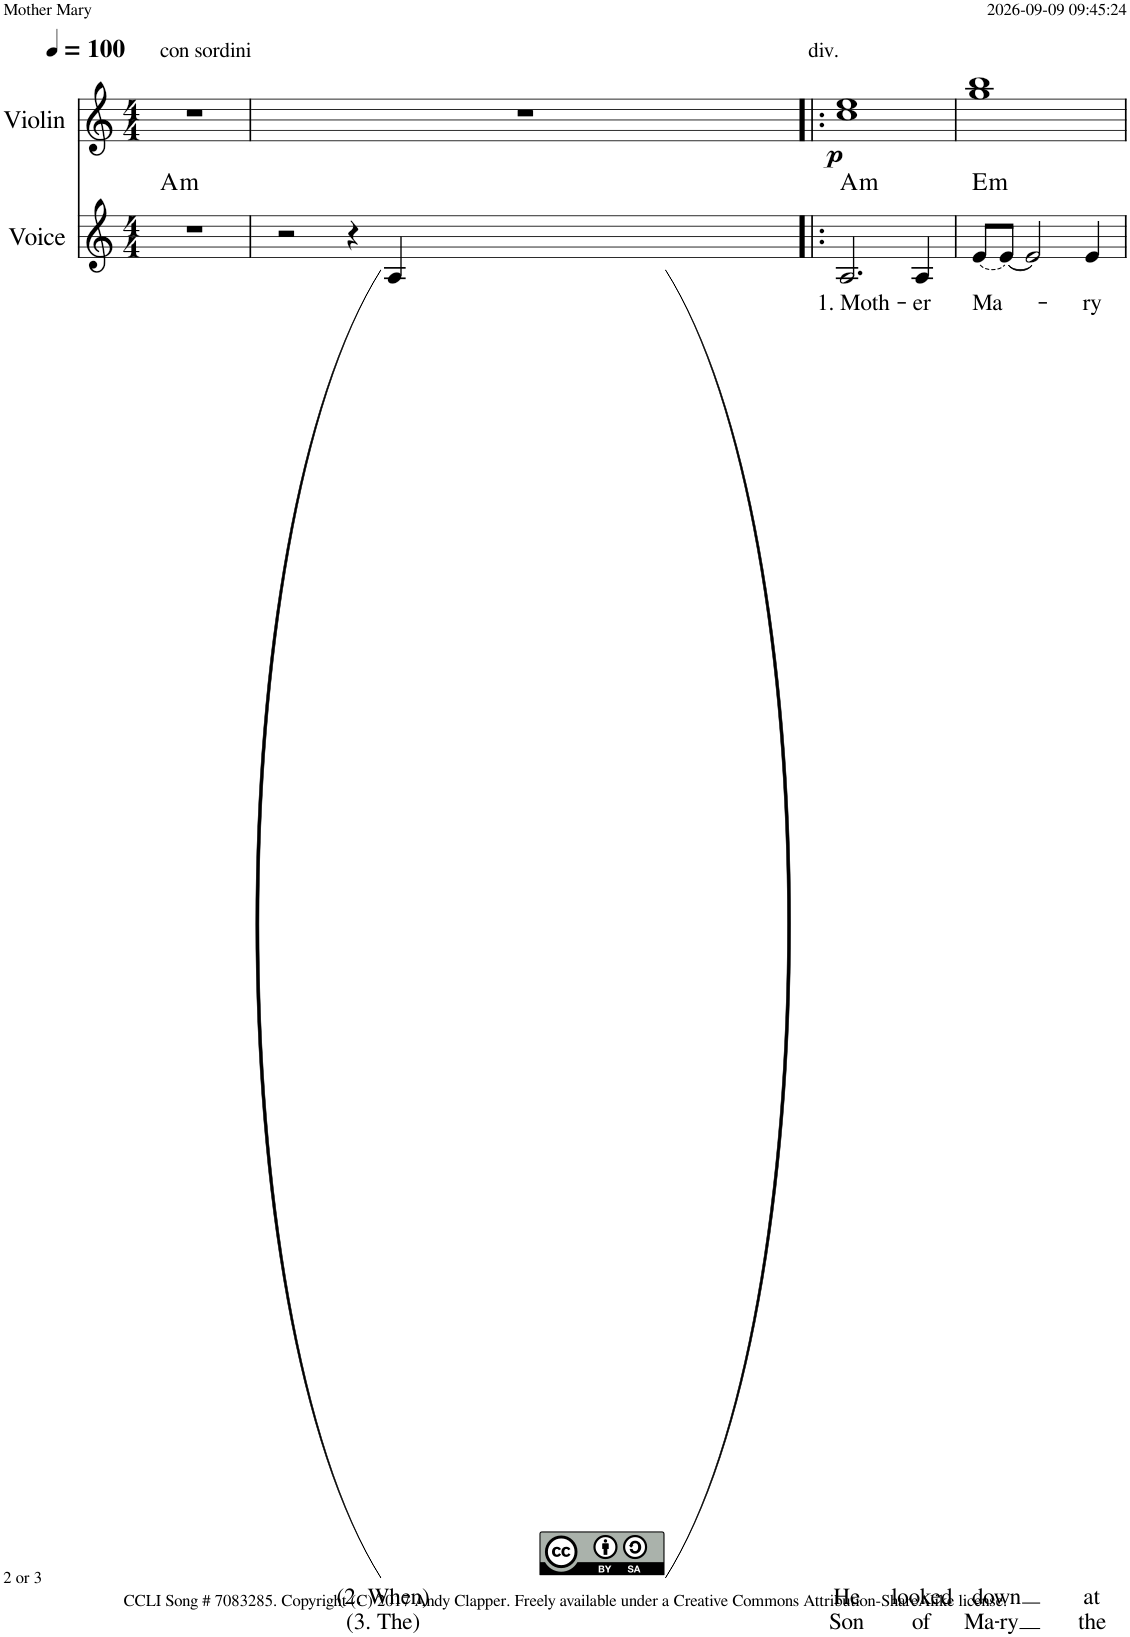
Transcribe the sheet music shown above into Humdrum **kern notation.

**kern	**text	**text	**text	**harte	**kern	**dynam
*part2	*part2	*part2	*part2	*part2	*part1	*part1
*staff2	*staff2	*staff2	*staff2	*	*staff1	*staff1
*I"Voice	*	*	*	*	*I"Violin	*
*I'Vo.	*	*	*	*	*I'Vln.	*
*clefG2	*	*	*	*	*clefG2	*
*k[]	*	*	*	*	*k[]	*
*M4/4	*	*	*	*	*M4/4	*
*MM100	*	*	*	*	*MM100	*
=1	=1	=1	=1	=1	=1	=1
!	!	!	!	!LO:H:kt=m	!LO:TX:a:t=con sordini	!
1r	.	.	.	A:min	1r	.
=2	=2	=2	=2	=2	=2	=2
2r	.	.	.	.	1r	.
4r	.	.	.	.	.	.
!	!	!LO:LY:b	!LO:LY:b	!	!	!
4A/	.	(2. When)	(3. The)	.	.	.
=3!|:	=3!|:	=3!|:	=3!|:	=3!|:	=3!|:	=3!|:
!	!	!	!	!	!LO:TX:a:t=div.	!
!	!LO:LY:b	!LO:LY:b	!LO:LY:b	!LO:H:kt=m	!	!LO:DY:b
2.A/	1. Moth-	He	Son	A:min	1cc 1ee	p
!	!LO:LY:b	!LO:LY:b	!LO:LY:b	!	!	!
4A/	-er	looked	of	.	.	.
=4	=4	=4	=4	=4	=4	=4
!LO:T:dash	!LO:LY:b	!LO:LY:b	!LO:LY:b	!LO:H:kt=m	!	!
[8e/L	Ma-	down	Ma-	E:min	1gg 1bb	.
!	!	!	!LO:LY:b	!	!	!
8e/J_	.	.	-ry	.	.	.
2e/]	.	.	.	.	.	.
!	!LO:LY:b	!LO:LY:b	!LO:LY:b	!	!	!
4e/	-ry	at	the	.	.	.
=	=	=	=	=	=	=
*-	*-	*-	*-	*-	*-	*-
